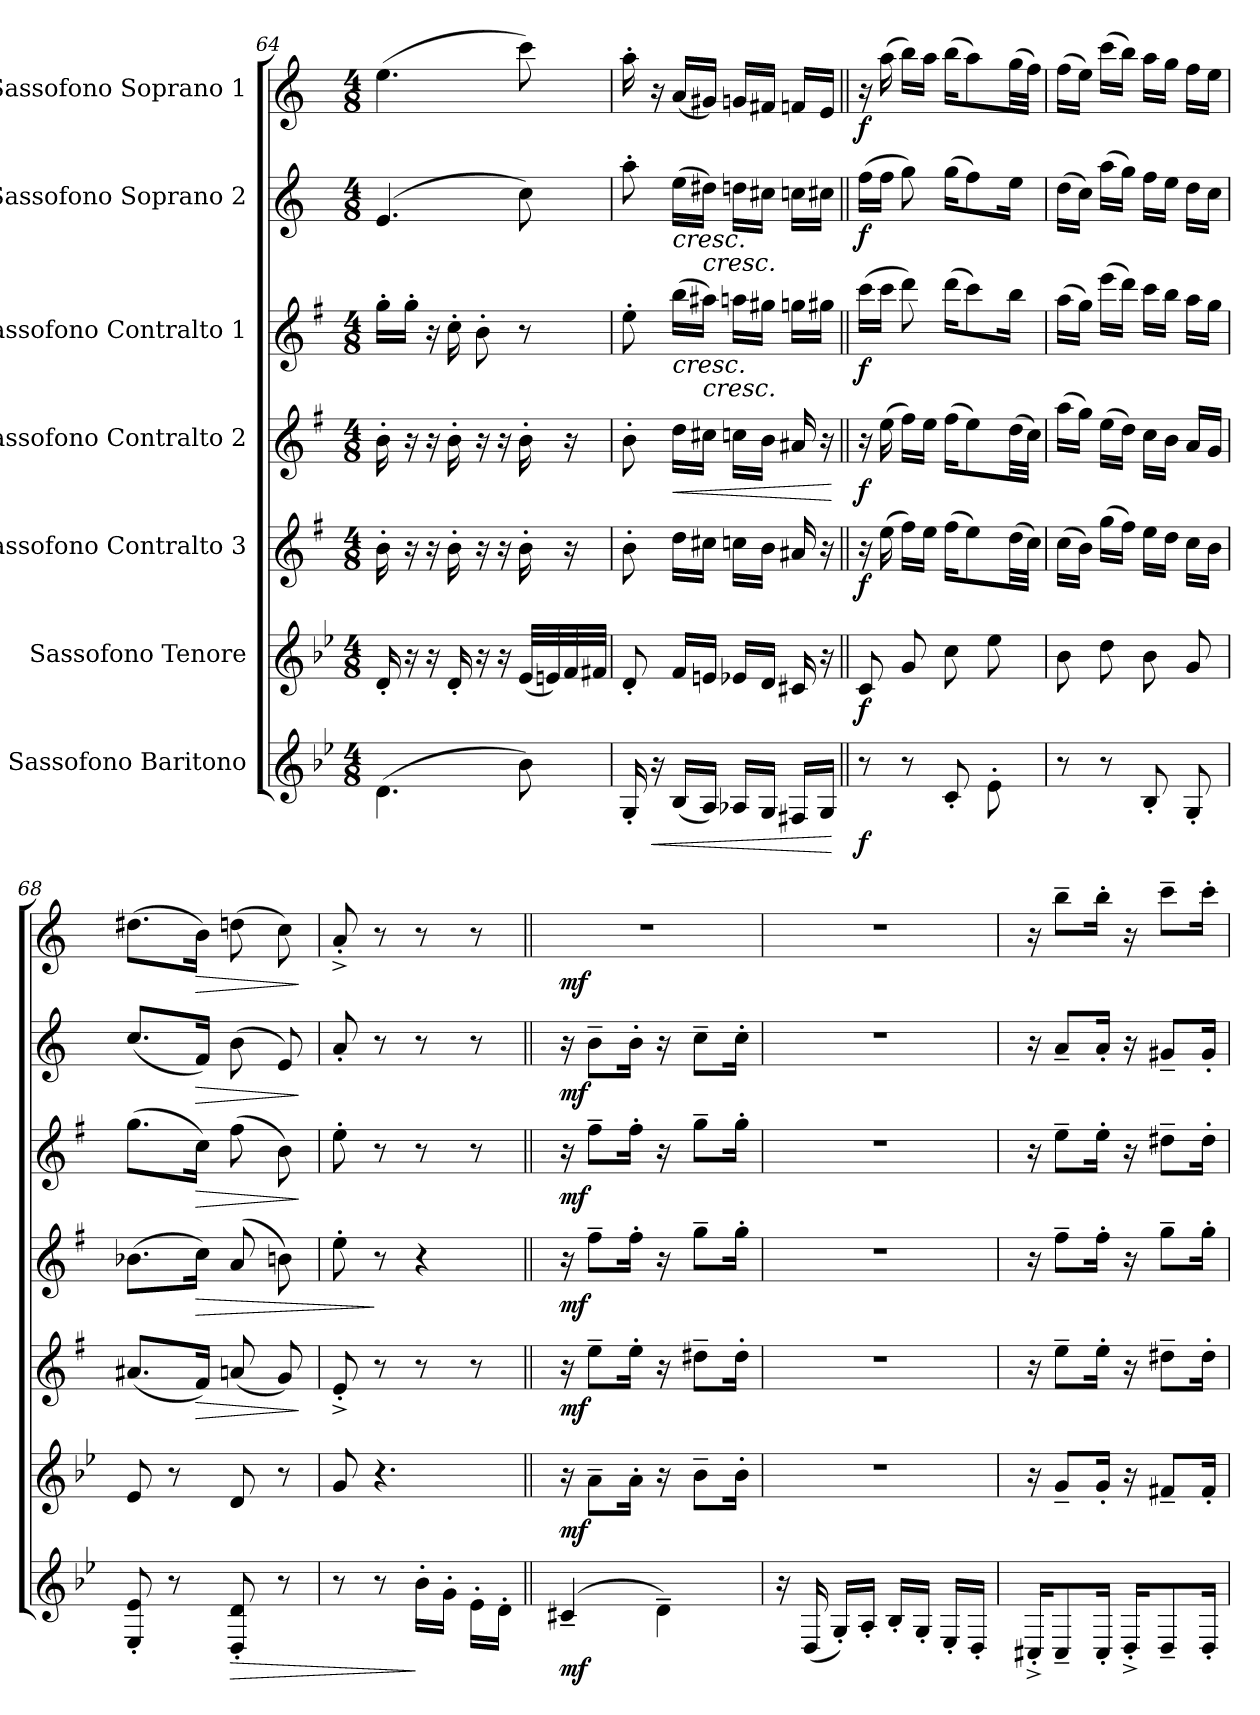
**kern	**dynam	**kern	**dynam	**kern	**dynam	**kern	**dynam	**kern	**dynam	**kern	**dynam	**kern	**dynam
*part7	*part7	*part6	*part6	*part5	*part5	*part4	*part4	*part3	*part3	*part2	*part2	*part1	*part1
*staff7	*staff7	*staff6	*staff6	*staff5	*staff5	*staff4	*staff4	*staff3	*staff3	*staff2	*staff2	*staff1	*staff1
*I"Sassofono Baritono	*	*I"Sassofono Tenore	*	*I"Sassofono Contralto 3	*	*I"Sassofono Contralto 2	*	*I"Sassofono Contralto 1	*	*I"Sassofono Soprano 2	*	*I"Sassofono Soprano 1	*
*clefG2	*	*clefG2	*	*clefG2	*	*clefG2	*	*clefG2	*	*clefG2	*	*clefG2	*
*ITrd12c21	*	*ITrd8c14	*	*ITrd5c9	*	*ITrd5c9	*	*ITrd5c9	*	*ITrd1c2	*	*ITrd1c2	*
*k[b-e-]	*	*k[b-e-]	*	*k[b-e-]	*	*k[b-e-]	*	*k[b-e-]	*	*k[b-e-]	*	*k[b-e-]	*
*M4/8	*	*M4/8	*	*M4/8	*	*M4/8	*	*M4/8	*	*M4/8	*	*M4/8	*
=64	=64	=64	=64	=64	=64	=64	=64	=64	=64	=64	=64	=64	=64
(>4.D\	.	16D'/	.	16d'\	.	16d'\	.	16b-'\LL	.	(>4.d/	.	(>4.dd\	.
.	.	16r	.	16r	.	16r	.	16b-'\JJ	.	.	.	.	.
.	.	16r	.	16r	.	16r	.	16r	.	.	.	.	.
.	.	16D'/	.	16d'\	.	16d'\	.	16e-'\	.	.	.	.	.
.	.	16r	.	16r	.	16r	.	8d'\	.	.	.	.	.
.	.	16r	.	16r	.	16r	.	.	.	.	.	.	.
8B-\)	.	(32E-/LLL	.	16d'\	.	16d'\	.	8r	.	8b-\)	.	8bb-\)	.
.	.	32En/)	.	.	.	.	.	.	.	.	.	.	.
.	.	32F/	.	16r	.	16r	.	.	.	.	.	.	.
.	.	32F#X/JJJ	.	.	.	.	.	.	.	.	.	.	.
!!LO:PB:g=z
=65	=65	=65	=65	=65	=65	=65	=65	=65	=65	=65	=65	=65	=65
16GG'/	.	8D'/	.	8d'\	.	8d'\	.	8g'\	.	8gg'\	.	16gg'\	.
!	!LO:HP:b	!	!	!	!	!	!	!	!	!	!	!	!
16r	<	.	.	.	.	.	.	.	.	.	.	16r	.
!	!	!	!	!	!	!	!LO:HP:b	!	!LO:HP:b	!	!LO:HP:b	!	!
(16BB-/LL	.	16F/LL	.	16f\LL	.	16f\LL	<	(>16dd\LL	<	(>16dd\LL	<	(16g/LL	.
!	!	!	!	!	!	!	!	!	!LO:HP:b	!	!LO:HP:b	!	!
16AA/JJ)	.	16En/JJ	.	16en\JJ	.	16en\JJ	.	16cc#X\JJ)	<	16cc#X\JJ)	<	16f#X/JJ)	.
16AA-X/LL	.	16E-X/LL	.	16e-X\LL	.	16e-X\LL	.	16ccn\LL	.	16ccn\LL	.	16fn/LL	.
16GG/JJ	.	16D/JJ	.	16d\JJ	.	16d\JJ	.	16bn\JJ	.	16bn\JJ	.	16en/JJ	.
16FF#X/LL	.	16C#X/	.	16c#X/	.	16c#X/	.	16b-X\LL	.	16b-X\LL	.	16e-X/LL	.
16GG/JJ	.	16r	.	16r	.	16r	.	16bn\JJ	.	16bn\JJ	.	16d/JJ	.
.	[	.	.	.	.	.	[	.	.	.	.	.	.
!!LO:PB:g=z
=66||	=66||	=66||	=66||	=66||	=66||	=66||	=66||	=66||	=66||	=66||	=66||	=66||	=66||
!	!LO:DY:b	!	!LO:DY:b	!	!LO:DY:b	!	!LO:DY:b	!	!LO:DY:b	!	!LO:DY:b	!	!LO:DY:b
8r	f	8C/	f	16r	f	16r	f	(>16ee-\LL	f	(>16ee-\LL	f	16r	f
.	.	.	.	(>16g\	.	(>16g\	.	16ee-\JJ	[ [	16ee-\JJ	[ [	(>16gg\	.
8r	.	8G/	.	16a\LL)	.	16a\LL)	.	8ff\)	.	8ff\)	.	16aa\LL)	.
.	.	.	.	16g\JJ	.	16g\JJ	.	.	.	.	.	16gg\JJ	.
8C'/	.	8c\	.	(>16a\KL	.	(>16a\KL	.	(>16ff\KL	.	(>16ff\KL	.	(>16aa\KL	.
.	.	.	.	8g\)	.	8g\)	.	8ee-\)	.	8ee-\)	.	8gg\)	.
8E-'\	.	8e-\	.	.	.	.	.	.	.	.	.	.	.
.	.	.	.	(>32f\LL	.	(>32f\LL	.	16dd\Jk	.	16dd\Jk	.	(>32ff\LL	.
.	.	.	.	32e-\JJJ)	.	32e-\JJJ)	.	.	.	.	.	32ee-\JJJ)	.
=67	=67	=67	=67	=67	=67	=67	=67	=67	=67	=67	=67	=67	=67
8r	.	8B-\	.	(>16e-\LL	.	(>16cc\LL	.	(>16cc\LL	.	(>16cc\LL	.	(>16ee-\LL	.
.	.	.	.	16d\JJ)	.	16b-\JJ)	.	16b-\JJ)	.	16b-\JJ)	.	16dd\JJ)	.
8r	.	8d\	.	(>16b-\LL	.	(>16g\LL	.	(>16gg\LL	.	(>16gg\LL	.	(>16bb-\LL	.
.	.	.	.	16a\JJ)	.	16f\JJ)	.	16ff\JJ)	.	16ff\JJ)	.	16aa\JJ)	.
8BB-'/	.	8B-\	.	16g\LL	.	16e-\LL	.	16ee-\LL	.	16ee-\LL	.	16gg\LL	.
.	.	.	.	16f\JJ	.	16d\JJ	.	16dd\JJ	.	16dd\JJ	.	16ff\JJ	.
8GG'/	.	8G/	.	16e-\LL	.	16c/LL	.	16cc\LL	.	16cc\LL	.	16ee-\LL	.
.	.	.	.	16d\JJ	.	16B-/JJ	.	16b-\JJ	.	16b-\JJ	.	16dd\JJ	.
=68	=68	=68	=68	=68	=68	=68	=68	=68	=68	=68	=68	=68	=68
8EE-/' 8E-/'	.	8E-/	.	(8.c#X/L	.	(>8.d-X\L	.	(>8.b-\L	.	(8.b-/L	.	(>8.cc#X\L	.
8r	.	8r	.	.	.	.	.	.	.	.	.	.	.
!	!	!	!	!	!LO:HP:b	!	!LO:HP:b	!	!LO:HP:b	!	!LO:HP:b	!	!LO:HP:b
.	.	.	.	16A/Jk)	>	16e-\Jk)	>	16e-\Jk)	>	16e-/Jk)	>	16a\Jk)	>
!	!LO:HP:b	!	!	!	!	!	!	!	!	!	!	!	!
8DD/' 8D/'	>	8D/	.	(8cn/	.	(>8c/	.	(>8a\	.	(>8a\	.	(>8ccn\	.
8r	.	8r	.	8B-/)	.	8dn\)	.	8d\)	.	8d/)	.	8b-\)	.
.	.	.	.	.	]	.	.	.	]	.	]	.	]
=69	=69	=69	=69	=69	=69	=69	=69	=69	=69	=69	=69	=69	=69
8r	.	8G/	.	8G^'/	.	8g'\	.	8g'\	.	8g'/	.	8g^'/	.
8r	.	4.r	.	8r	.	8r	]	8r	.	8r	.	8r	.
16B-'\LL	]	.	.	8r	.	4r	.	8r	.	8r	.	8r	.
16G'\JJ	.	.	.	.	.	.	.	.	.	.	.	.	.
16E-'\LL	.	.	.	8r	.	.	.	8r	.	8r	.	8r	.
16D'\JJ	.	.	.	.	.	.	.	.	.	.	.	.	.
=70||	=70||	=70||	=70||	=70||	=70||	=70||	=70||	=70||	=70||	=70||	=70||	=70||	=70||
!	!LO:DY:b	!	!LO:DY:b	!	!LO:DY:b	!	!LO:DY:b	!	!LO:DY:b	!	!LO:DY:b	!	!LO:DY:b
(>4C#X~/	mf	16r	mf	16r	mf	16r	mf	16r	mf	16r	mf	2r	mf
.	.	8A~\L	.	8g~\L	.	8a~\L	.	8a~\L	.	8a~\L	.	.	.
.	.	16A'\Jk	.	16g'\Jk	.	16a'\Jk	.	16a'\Jk	.	16a'\Jk	.	.	.
4D~\)	.	16r	.	16r	.	16r	.	16r	.	16r	.	.	.
.	.	8B-~\L	.	8f#X~\L	.	8b-~\L	.	8b-~\L	.	8b-~\L	.	.	.
.	.	16B-'\Jk	.	16f#'\Jk	.	16b-'\Jk	.	16b-'\Jk	.	16b-'\Jk	.	.	.
!!LO:PB:g=z
=71	=71	=71	=71	=71	=71	=71	=71	=71	=71	=71	=71	=71	=71
16r	.	2r	.	2r	.	2r	.	2r	.	2r	.	2r	.
(16DD/	.	.	.	.	.	.	.	.	.	.	.	.	.
16GG'/LL)	.	.	.	.	.	.	.	.	.	.	.	.	.
16AA'/JJ	.	.	.	.	.	.	.	.	.	.	.	.	.
16BB-'/LL	.	.	.	.	.	.	.	.	.	.	.	.	.
16GG'/JJ	.	.	.	.	.	.	.	.	.	.	.	.	.
16EE-'/LL	.	.	.	.	.	.	.	.	.	.	.	.	.
16DD'/JJ	.	.	.	.	.	.	.	.	.	.	.	.	.
=72	=72	=72	=72	=72	=72	=72	=72	=72	=72	=72	=72	=72	=72
16CC#X^'/KL	.	16r	.	16r	.	16r	.	16r	.	16r	.	16r	.
8CC#~/	.	8G~/L	.	8g~\L	.	8a~\L	.	8g~\L	.	8g~/L	.	8aa~\L	.
16CC#'/Jk	.	16G'/Jk	.	16g'\Jk	.	16a'\Jk	.	16g'\Jk	.	16g'/Jk	.	16aa'\Jk	.
16DD^'/KL	.	16r	.	16r	.	16r	.	16r	.	16r	.	16r	.
8DD~/	.	8F#X~/L	.	8f#X~\L	.	8b-~\L	.	8f#X~\L	.	8f#X~/L	.	8bb-~\L	.
16DD'/Jk	.	16F#'/Jk	.	16f#'\Jk	.	16b-'\Jk	.	16f#'\Jk	.	16f#'/Jk	.	16bb-'\Jk	.
=	=	=	=	=	=	=	=	=	=	=	=	=	=
*-	*-	*-	*-	*-	*-	*-	*-	*-	*-	*-	*-	*-	*-
